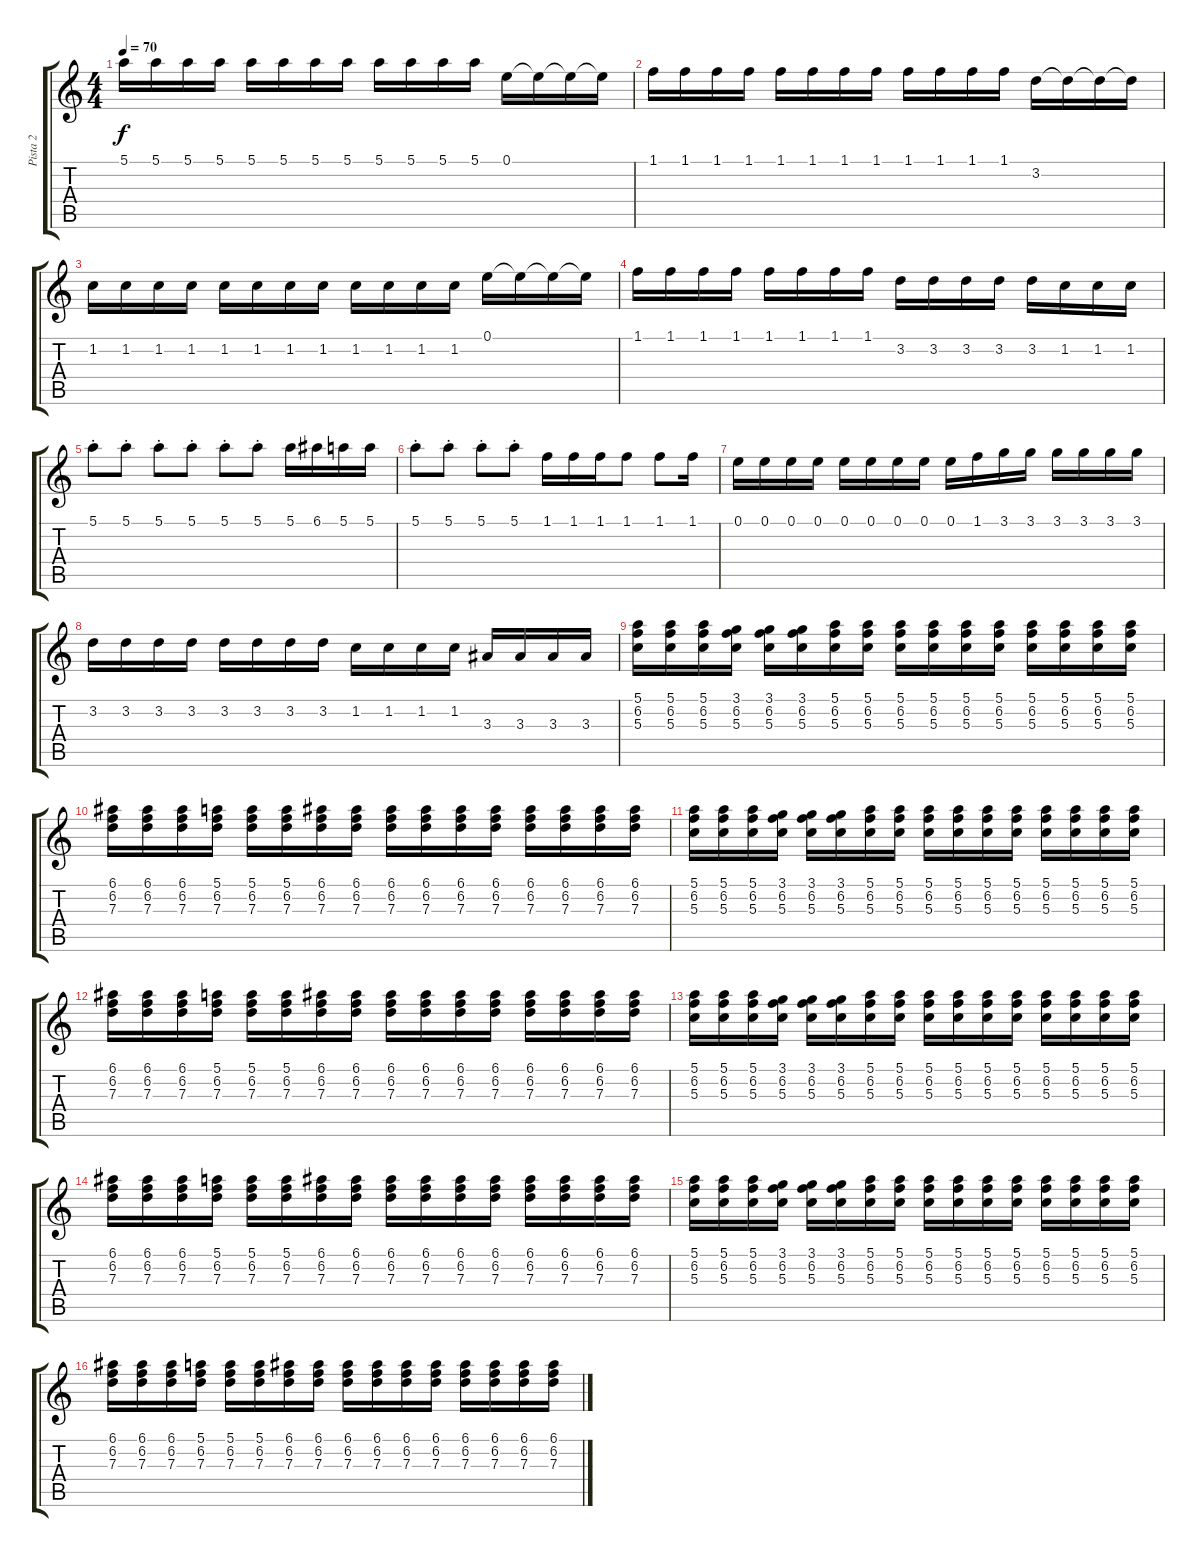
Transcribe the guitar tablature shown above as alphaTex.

\track ("Pista 2" "Pista 2") {instrument distortionguitar}
\staff {score tabs}
\tuning (E4 B3 G3 D3 A2 E2) {hide}
\ts (4 4)
\tempo 70
\clef g2
\ks c
5.1.16{dy f instrument distortionguitar} 5.1.16 5.1.16 5.1.16 5.1.16 5.1.16 5.1.16 5.1.16 5.1.16 5.1.16 5.1.16 5.1.16 0.1.16 0.1{t}.16 0.1{t}.16 0.1{t}.16 |
1.1.16 1.1.16 1.1.16 1.1.16 1.1.16 1.1.16 1.1.16 1.1.16 1.1.16 1.1.16 1.1.16 1.1.16 3.2.16 3.2{t}.16 3.2{t}.16 3.2{t}.16 |
1.2.16 1.2.16 1.2.16 1.2.16 1.2.16 1.2.16 1.2.16 1.2.16 1.2.16 1.2.16 1.2.16 1.2.16 0.1.16 0.1{t}.16 0.1{t}.16 0.1{t}.16 |
1.1.16 1.1.16 1.1.16 1.1.16 1.1.16 1.1.16 1.1.16 1.1.16 3.2.16 3.2.16 3.2.16 3.2.16 3.2.16 1.2.16 1.2.16 1.2.16 |
5.1{st}.8 5.1{st}.8 5.1{st}.8 5.1{st}.8 5.1{st}.8 5.1{st}.8 5.1.16 6.1.16 5.1.16 5.1.16 |
5.1{st}.8 5.1{st}.8 5.1{st}.8 5.1{st}.8 1.1.16 1.1.16 1.1.16 1.1.8 1.1.8 1.1.16 |
0.1.16 0.1.16 0.1.16 0.1.16 0.1.16 0.1.16 0.1.16 0.1.16 0.1.16 1.1.16 3.1.16 3.1.16 3.1.16 3.1.16 3.1.16 3.1.16 |
3.2.16 3.2.16 3.2.16 3.2.16 3.2.16 3.2.16 3.2.16 3.2.16 1.2.16 1.2.16 1.2.16 1.2.16 3.3.16 3.3.16 3.3.16 3.3.16 |
(5.1 6.2 5.3).16 (5.1 6.2 5.3).16 (5.1 6.2 5.3).16 (3.1 6.2 5.3).16 (3.1 6.2 5.3).16 (3.1 6.2 5.3).16 (5.1 6.2 5.3).16 (5.1 6.2 5.3).16 (5.1 6.2 5.3).16 (5.1 6.2 5.3).16 (5.1 6.2 5.3).16 (5.1 6.2 5.3).16 (5.1 6.2 5.3).16 (5.1 6.2 5.3).16 (5.1 6.2 5.3).16 (5.1 6.2 5.3).16 |
(6.1 6.2 7.3).16 (6.1 6.2 7.3).16 (6.1 6.2 7.3).16 (5.1 6.2 7.3).16 (5.1 6.2 7.3).16 (5.1 6.2 7.3).16 (6.1 6.2 7.3).16 (6.1 6.2 7.3).16 (6.1 6.2 7.3).16 (6.1 6.2 7.3).16 (6.1 6.2 7.3).16 (6.1 6.2 7.3).16 (6.1 6.2 7.3).16 (6.1 6.2 7.3).16 (6.1 6.2 7.3).16 (6.1 6.2 7.3).16 |
(5.1 6.2 5.3).16 (5.1 6.2 5.3).16 (5.1 6.2 5.3).16 (3.1 6.2 5.3).16 (3.1 6.2 5.3).16 (3.1 6.2 5.3).16 (5.1 6.2 5.3).16 (5.1 6.2 5.3).16 (5.1 6.2 5.3).16 (5.1 6.2 5.3).16 (5.1 6.2 5.3).16 (5.1 6.2 5.3).16 (5.1 6.2 5.3).16 (5.1 6.2 5.3).16 (5.1 6.2 5.3).16 (5.1 6.2 5.3).16 |
(6.1 6.2 7.3).16 (6.1 6.2 7.3).16 (6.1 6.2 7.3).16 (5.1 6.2 7.3).16 (5.1 6.2 7.3).16 (5.1 6.2 7.3).16 (6.1 6.2 7.3).16 (6.1 6.2 7.3).16 (6.1 6.2 7.3).16 (6.1 6.2 7.3).16 (6.1 6.2 7.3).16 (6.1 6.2 7.3).16 (6.1 6.2 7.3).16 (6.1 6.2 7.3).16 (6.1 6.2 7.3).16 (6.1 6.2 7.3).16 |
(5.1 6.2 5.3).16 (5.1 6.2 5.3).16 (5.1 6.2 5.3).16 (3.1 6.2 5.3).16 (3.1 6.2 5.3).16 (3.1 6.2 5.3).16 (5.1 6.2 5.3).16 (5.1 6.2 5.3).16 (5.1 6.2 5.3).16 (5.1 6.2 5.3).16 (5.1 6.2 5.3).16 (5.1 6.2 5.3).16 (5.1 6.2 5.3).16 (5.1 6.2 5.3).16 (5.1 6.2 5.3).16 (5.1 6.2 5.3).16 |
(6.1 6.2 7.3).16 (6.1 6.2 7.3).16 (6.1 6.2 7.3).16 (5.1 6.2 7.3).16 (5.1 6.2 7.3).16 (5.1 6.2 7.3).16 (6.1 6.2 7.3).16 (6.1 6.2 7.3).16 (6.1 6.2 7.3).16 (6.1 6.2 7.3).16 (6.1 6.2 7.3).16 (6.1 6.2 7.3).16 (6.1 6.2 7.3).16 (6.1 6.2 7.3).16 (6.1 6.2 7.3).16 (6.1 6.2 7.3).16 |
(5.1 6.2 5.3).16 (5.1 6.2 5.3).16 (5.1 6.2 5.3).16 (3.1 6.2 5.3).16 (3.1 6.2 5.3).16 (3.1 6.2 5.3).16 (5.1 6.2 5.3).16 (5.1 6.2 5.3).16 (5.1 6.2 5.3).16 (5.1 6.2 5.3).16 (5.1 6.2 5.3).16 (5.1 6.2 5.3).16 (5.1 6.2 5.3).16 (5.1 6.2 5.3).16 (5.1 6.2 5.3).16 (5.1 6.2 5.3).16 |
(6.1 6.2 7.3).16 (6.1 6.2 7.3).16 (6.1 6.2 7.3).16 (5.1 6.2 7.3).16 (5.1 6.2 7.3).16 (5.1 6.2 7.3).16 (6.1 6.2 7.3).16 (6.1 6.2 7.3).16 (6.1 6.2 7.3).16 (6.1 6.2 7.3).16 (6.1 6.2 7.3).16 (6.1 6.2 7.3).16 (6.1 6.2 7.3).16 (6.1 6.2 7.3).16 (6.1 6.2 7.3).16 (6.1 6.2 7.3).16
